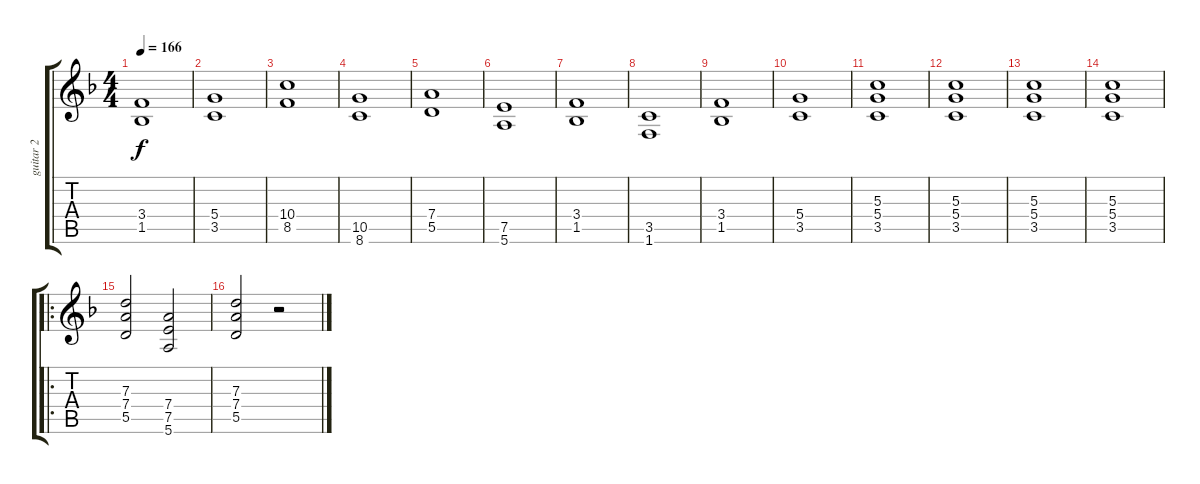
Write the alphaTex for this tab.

\track ("guitar 2" "guitar 2") {instrument overdrivenguitar}
\staff {score tabs}
\tuning (E4 B3 G3 D3 A2 E2) {hide}
\ts (4 4)
\tempo 166
\clef g2
\ks dminor
(3.4 1.5).1{dy f} |
(5.4 3.5).1 |
(10.4 8.5).1 |
(10.5 8.6).1 |
(7.4 5.5).1 |
(7.5 5.6).1 |
(3.4 1.5).1 |
(3.5 1.6).1 |
(3.4 1.5).1 |
(5.4 3.5).1 |
(5.3 5.4 3.5).1 |
(5.3 5.4 3.5).1 |
(5.3 5.4 3.5).1 |
(5.3 5.4 3.5).1 |
\ro
(7.3 7.4 5.5).2 (7.4 7.5 5.6).2 |
(7.3 7.4 5.5).2 r.2
